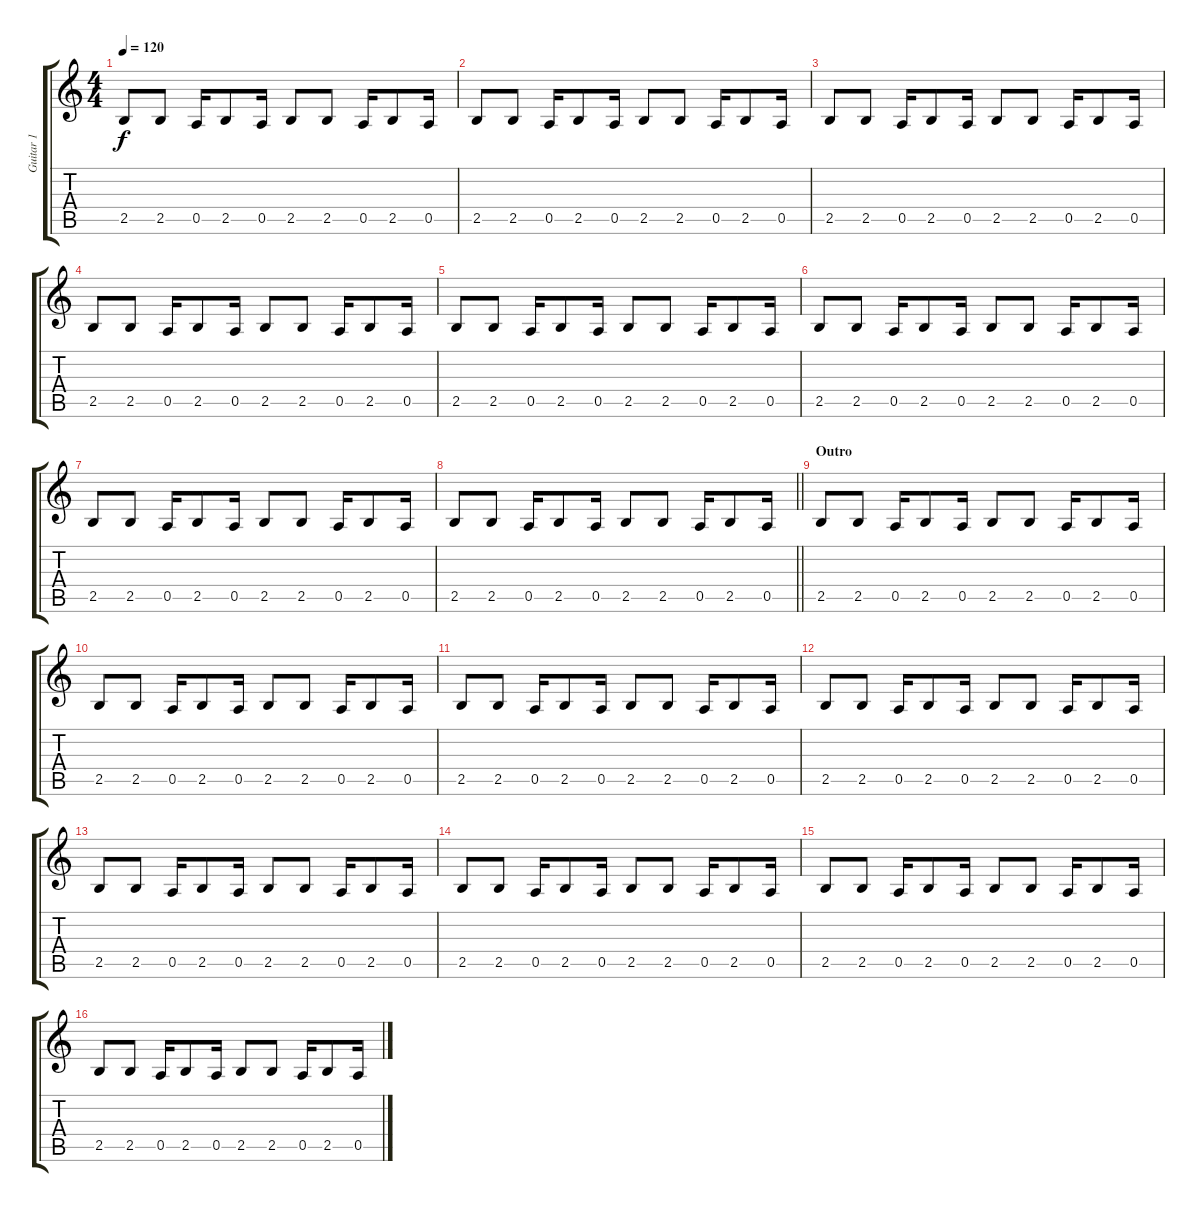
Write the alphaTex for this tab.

\track ("Guitar 1" "Guitar 1") {instrument overdrivenguitar}
\staff {score tabs}
\tuning (E4 B3 G3 D3 A2 E2) {hide}
\ts (4 4)
\tempo 120
\clef g2
\ks c
2.5.8{dy f} 2.5.8 0.5.16 2.5.8 0.5.16 2.5.8 2.5.8 0.5.16 2.5.8 0.5.16 |
2.5.8 2.5.8 0.5.16 2.5.8 0.5.16 2.5.8 2.5.8 0.5.16 2.5.8 0.5.16 |
2.5.8 2.5.8 0.5.16 2.5.8 0.5.16 2.5.8 2.5.8 0.5.16 2.5.8 0.5.16 |
2.5.8 2.5.8 0.5.16 2.5.8 0.5.16 2.5.8 2.5.8 0.5.16 2.5.8 0.5.16 |
2.5.8 2.5.8 0.5.16 2.5.8 0.5.16 2.5.8 2.5.8 0.5.16 2.5.8 0.5.16 |
2.5.8 2.5.8 0.5.16 2.5.8 0.5.16 2.5.8 2.5.8 0.5.16 2.5.8 0.5.16 |
2.5.8{volume 13} 2.5.8 0.5.16 2.5.8 0.5.16 2.5.8 2.5.8 0.5.16 2.5.8 0.5.16 |
\barLineRight lightlight
2.5.8 2.5.8 0.5.16 2.5.8 0.5.16 2.5.8 2.5.8 0.5.16 2.5.8 0.5.16 |
\section ("" "Outro")
2.5.8 2.5.8 0.5.16 2.5.8 0.5.16 2.5.8 2.5.8 0.5.16 2.5.8 0.5.16 |
2.5.8 2.5.8 0.5.16 2.5.8 0.5.16 2.5.8 2.5.8 0.5.16 2.5.8 0.5.16 |
2.5.8 2.5.8 0.5.16 2.5.8 0.5.16 2.5.8 2.5.8 0.5.16 2.5.8 0.5.16 |
2.5.8 2.5.8 0.5.16 2.5.8 0.5.16 2.5.8 2.5.8 0.5.16 2.5.8 0.5.16 |
2.5.8 2.5.8 0.5.16 2.5.8 0.5.16 2.5.8 2.5.8 0.5.16 2.5.8 0.5.16 |
2.5.8 2.5.8 0.5.16 2.5.8 0.5.16 2.5.8 2.5.8 0.5.16 2.5.8 0.5.16 |
2.5.8 2.5.8 0.5.16 2.5.8 0.5.16 2.5.8 2.5.8 0.5.16 2.5.8 0.5.16 |
2.5.8 2.5.8 0.5.16 2.5.8 0.5.16 2.5.8 2.5.8 0.5.16 2.5.8 0.5.16
